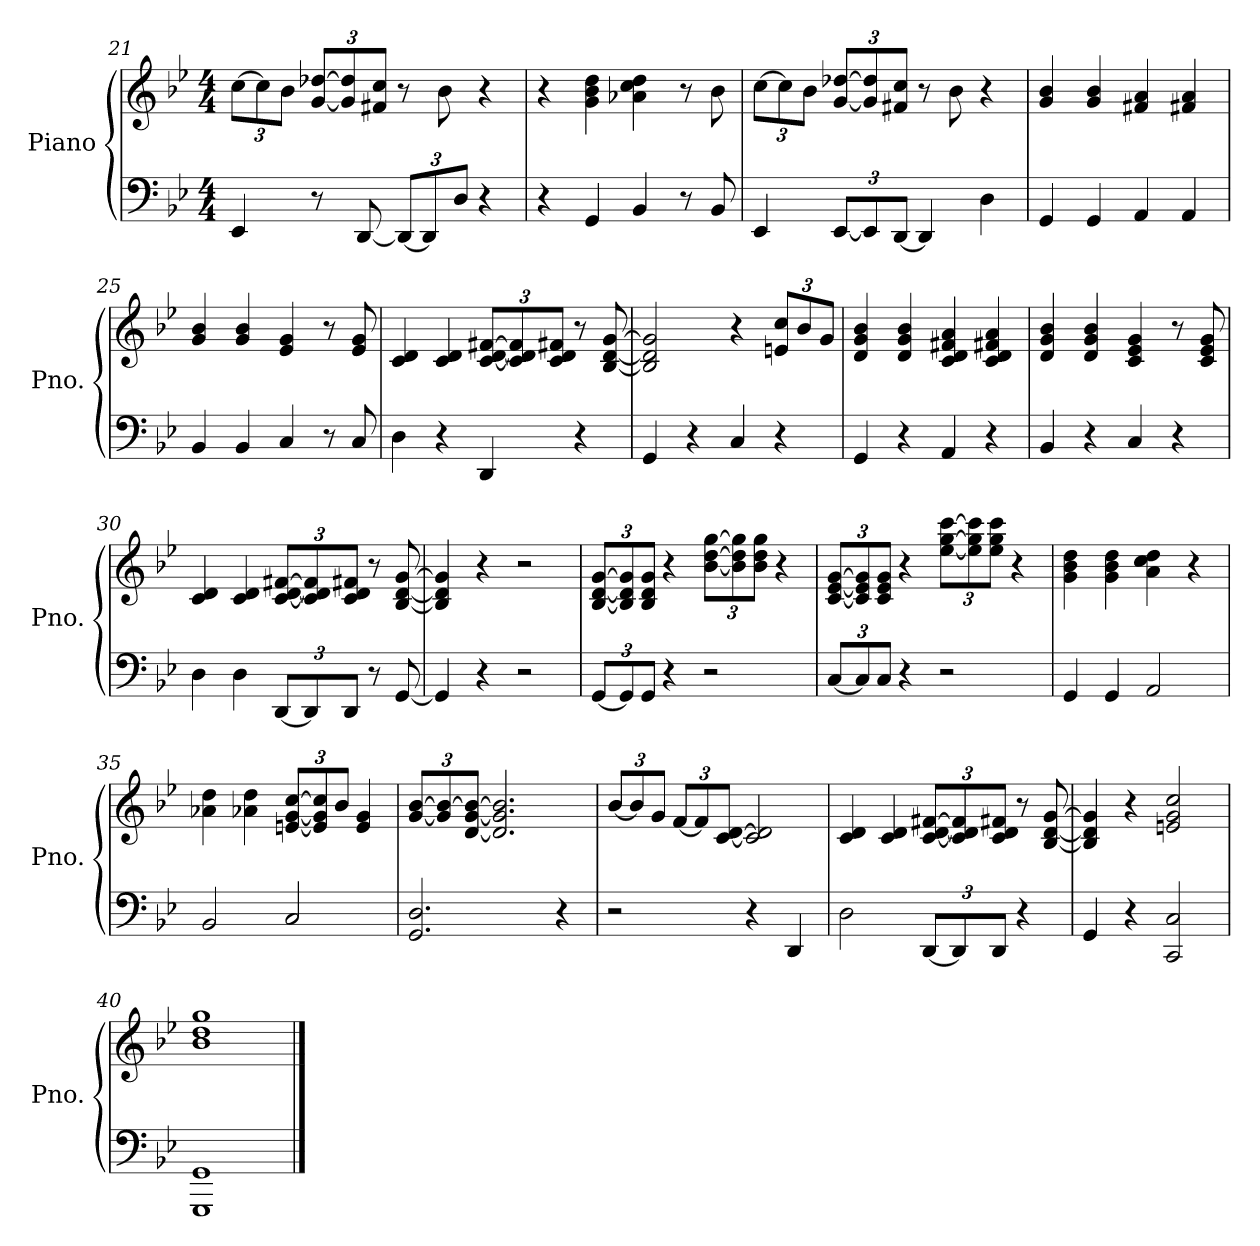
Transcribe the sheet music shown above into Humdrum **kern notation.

**kern	**kern
*part1	*part1
*staff2	*staff1
*I"Piano	*
*I'Pno.	*
!!LO:LB:g=z
*clefF4	*clefG2
*k[b-e-]	*k[b-e-]
*M4/4	*M4/4
*	*Xbrackettup
=21	=21
4EE-/	[12cc\L
.	12cc\]
.	12b-\J
8r	[12g/ [12dd-X/L
.	12g/] 12dd-/]
[8DD/	.
.	12f#X/ 12cc/J
*Xbrackettup	*
12DD/L_	8r
12DD/]	.
.	8b-\
12D/J	.
4r	4r
=22	=22
4r	4r
4GG/	4g\ 4b-\ 4dd\
4BB-/	4a-X\ 4cc\ 4dd\
8r	8r
8BB-/	8b-\
=23	=23
4EE-/	[12cc\L
.	12cc\]
.	12b-\J
[12EE-/L	[12g/ [12dd-X/L
12EE-/]	12g/] 12dd-/]
[12DD/J	12f#X/ 12cc/J
4DD/]	8r
.	8b-\
4D\	4r
=24	=24
4GG/	4g/ 4b-/
4GG/	4g/ 4b-/
4AA/	4f#X/ 4a/
4AA/	4f#X/ 4a/
=25	=25
4BB-/	4g/ 4b-/
4BB-/	4g/ 4b-/
4C/	4e-/ 4g/
8r	8r
8C/	8e-/ 8g/
!!LO:PB:g=z
=26	=26
4D\	4c/ 4d/
4r	4c/ 4d/
4DD/	[12c/ [12d/ [12f#X/L
.	12c/] 12d/] 12f#/]
.	12c/ 12d/ 12f#X/J
4r	8r
.	[8B-/ [8d/ [8g/
=27	=27
4GG/	2B-/] 2d/] 2g/]
4r	.
4C/	4r
4r	12en/ 12cc/L
.	12b-/
.	12g/J
=28	=28
4GG/	4d/ 4g/ 4b-/
4r	4d/ 4g/ 4b-/
4AA/	4c/ 4d/ 4f#X/ 4a/
4r	4c/ 4d/ 4f#X/ 4a/
=29	=29
4BB-/	4d/ 4g/ 4b-/
4r	4d/ 4g/ 4b-/
4C/	4c/ 4e-/ 4g/
4r	8r
.	8c/ 8e-/ 8g/
!!LO:LB:g=z
=30	=30
4D\	4c/ 4d/
4D\	4c/ 4d/
[12DD/L	[12c/ [12d/ [12f#X/L
12DD/]	12c/] 12d/] 12f#/]
12DD/J	12c/ 12d/ 12f#X/J
8r	8r
[8GG/	[8B-/ [8d/ [8g/
=31	=31
4GG/]	4B-/] 4d/] 4g/]
4r	4r
2r	2r
=32	=32
[12GG/L	[12B-/ [12d/ [12g/L
12GG/]	12B-/] 12d/] 12g/]
12GG/J	12B-/ 12d/ 12g/J
4r	4r
2r	[12b-\ [12dd\ [12gg\L
.	12b-\] 12dd\] 12gg\]
.	12b-\ 12dd\ 12gg\J
.	4r
=33	=33
[12C/L	[12c/ [12e-/ [12g/L
12C/]	12c/] 12e-/] 12g/]
12C/J	12c/ 12e-/ 12g/J
4r	4r
2r	[12ee-\ [12gg\ [12ccc\L
.	12ee-\] 12gg\] 12ccc\]
.	12ee-\ 12gg\ 12ccc\J
.	4r
=34	=34
4GG/	4g\ 4b-\ 4dd\
4GG/	4g\ 4b-\ 4dd\
2AA/	4a\ 4cc\ 4dd\
.	4r
!!LO:LB:g=z
=35	=35
2BB-/	4a-X\ 4dd\
.	4a-X\ 4dd\
2C/	[12en/ [12g/ [12cc/L
.	12e/] 12g/] 12cc/]
.	12b-/J
.	4e/ 4g/
=36	=36
2.GG/ 2.D/	[12g/ [12b-/L
.	12g/] 12b-/_
.	[12d/ [12g/ 12b-/_J
.	2.d/] 2.g/] 2.b-/]
4r	.
=37	=37
2r	[12b-/L
.	12b-/]
.	12g/J
.	[12f/L
.	12f/]
.	[12c/ [12d/J
4r	2c/] 2d/]
4DD/	.
=38	=38
2D\	4c/ 4d/
.	4c/ 4d/
[12DD/L	[12c/ [12d/ [12f#X/L
12DD/]	12c/] 12d/] 12f#/]
12DD/J	12c/ 12d/ 12f#X/J
4r	8r
.	[8B-/ [8d/ [8g/
=39	=39
4GG/	4B-/] 4d/] 4g/]
4r	4r
2CC/ 2C/	2en/ 2g/ 2cc/
!!LO:LB:g=z
=40	=40
1GGG 1GG	1b- 1dd 1gg
==	==
*-	*-
